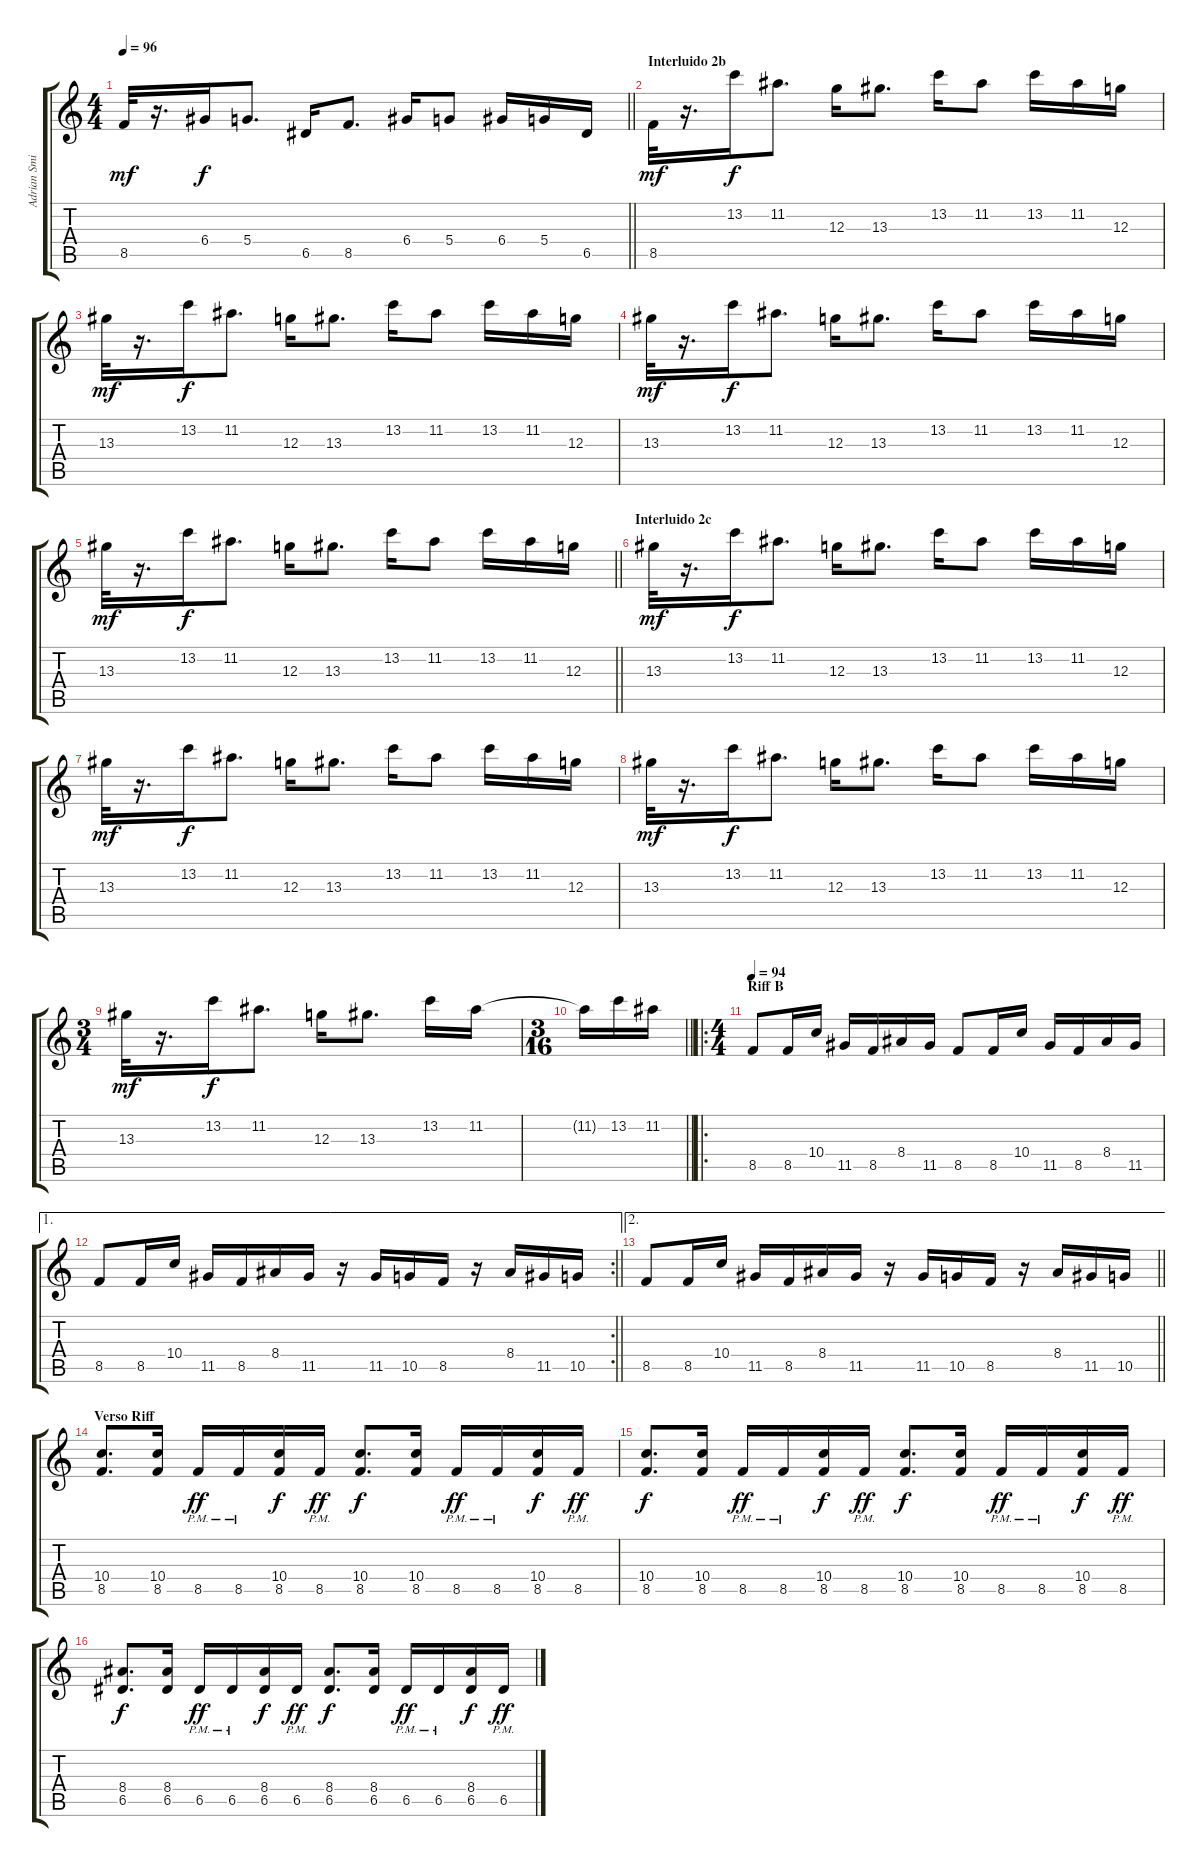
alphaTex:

\track ("Adrian Smith" "Adrian Smi") {instrument overdrivenguitar}
\staff {score tabs}
\tuning (E4 B3 G3 D3 A2 E2) {hide}
\ts (4 4)
\tempo 96
\clef g2
\barLineRight lightlight
\ks c
8.5.32{dy mf} r.16{d} 6.4.16{dy f} 5.4.8{d} 6.5.16 8.5.8{d} 6.4.16 5.4.8 6.4.16 5.4.16 6.5.16 |
\section ("" "Interluido 2b")
8.5.32{dy mf} r.16{d} 13.2.16{dy f} 11.2.8{d} 12.3.16 13.3.8{d} 13.2.16 11.2.8 13.2.16 11.2.16 12.3.16 |
13.3.32{dy mf} r.16{d} 13.2.16{dy f} 11.2.8{d} 12.3.16 13.3.8{d} 13.2.16 11.2.8 13.2.16 11.2.16 12.3.16 |
13.3.32{dy mf} r.16{d} 13.2.16{dy f} 11.2.8{d} 12.3.16 13.3.8{d} 13.2.16 11.2.8 13.2.16 11.2.16 12.3.16 |
\barLineRight lightlight
13.3.32{dy mf} r.16{d} 13.2.16{dy f} 11.2.8{d} 12.3.16 13.3.8{d} 13.2.16 11.2.8 13.2.16 11.2.16 12.3.16 |
\section ("" "Interluido 2c")
13.3.32{dy mf} r.16{d} 13.2.16{dy f} 11.2.8{d} 12.3.16 13.3.8{d} 13.2.16 11.2.8 13.2.16 11.2.16 12.3.16 |
13.3.32{dy mf} r.16{d} 13.2.16{dy f} 11.2.8{d} 12.3.16 13.3.8{d} 13.2.16 11.2.8 13.2.16 11.2.16 12.3.16 |
13.3.32{dy mf} r.16{d} 13.2.16{dy f} 11.2.8{d} 12.3.16 13.3.8{d} 13.2.16 11.2.8 13.2.16 11.2.16 12.3.16 |
\ts (3 4)
13.3.32{dy mf} r.16{d} 13.2.16{dy f} 11.2.8{d} 12.3.16 13.3.8{d} 13.2.16 11.2.16 |
\ts (3 16)
\barLineRight lightlight
11.2{t}.16 13.2.16 11.2.16 |
\ro
\ts (4 4)
\section ("" "Riff B")
\tempo 94
8.5.8 8.5.16 10.4.16 11.5.16 8.5.16 8.4.16 11.5.16 8.5.8 8.5.16 10.4.16 11.5.16 8.5.16 8.4.16 11.5.16 |
\ae 1
\rc 2
\barLineRight lightlight
8.5.8 8.5.16 10.4.16 11.5.16 8.5.16 8.4.16 11.5.16 r.16 11.5.16 10.5.16 8.5.16 r.16 8.4.16 11.5.16 10.5.16 |
\ae 2
\barLineRight lightlight
8.5.8 8.5.16 10.4.16 11.5.16 8.5.16 8.4.16 11.5.16 r.16 11.5.16 10.5.16 8.5.16 r.16 8.4.16 11.5.16 10.5.16 |
\section ("" "Verso Riff")
(10.4 8.5).8{d} (10.4 8.5).16 8.5{pm}.16{dy ff} 8.5{pm}.16 (10.4 8.5).16{dy f} 8.5{pm}.16{dy ff} (10.4 8.5).8{d dy f} (10.4 8.5).16 8.5{pm}.16{dy ff} 8.5{pm}.16 (10.4 8.5).16{dy f} 8.5{pm}.16{dy ff} |
(10.4 8.5).8{d dy f} (10.4 8.5).16 8.5{pm}.16{dy ff} 8.5{pm}.16 (10.4 8.5).16{dy f} 8.5{pm}.16{dy ff} (10.4 8.5).8{d dy f} (10.4 8.5).16 8.5{pm}.16{dy ff} 8.5{pm}.16 (10.4 8.5).16{dy f} 8.5{pm}.16{dy ff} |
(8.4 6.5).8{d dy f} (8.4 6.5).16 6.5{pm}.16{dy ff} 6.5{pm}.16 (8.4 6.5).16{dy f} 6.5{pm}.16{dy ff} (8.4 6.5).8{d dy f} (8.4 6.5).16 6.5{pm}.16{dy ff} 6.5{pm}.16 (8.4 6.5).16{dy f} 6.5{pm}.16{dy ff}
